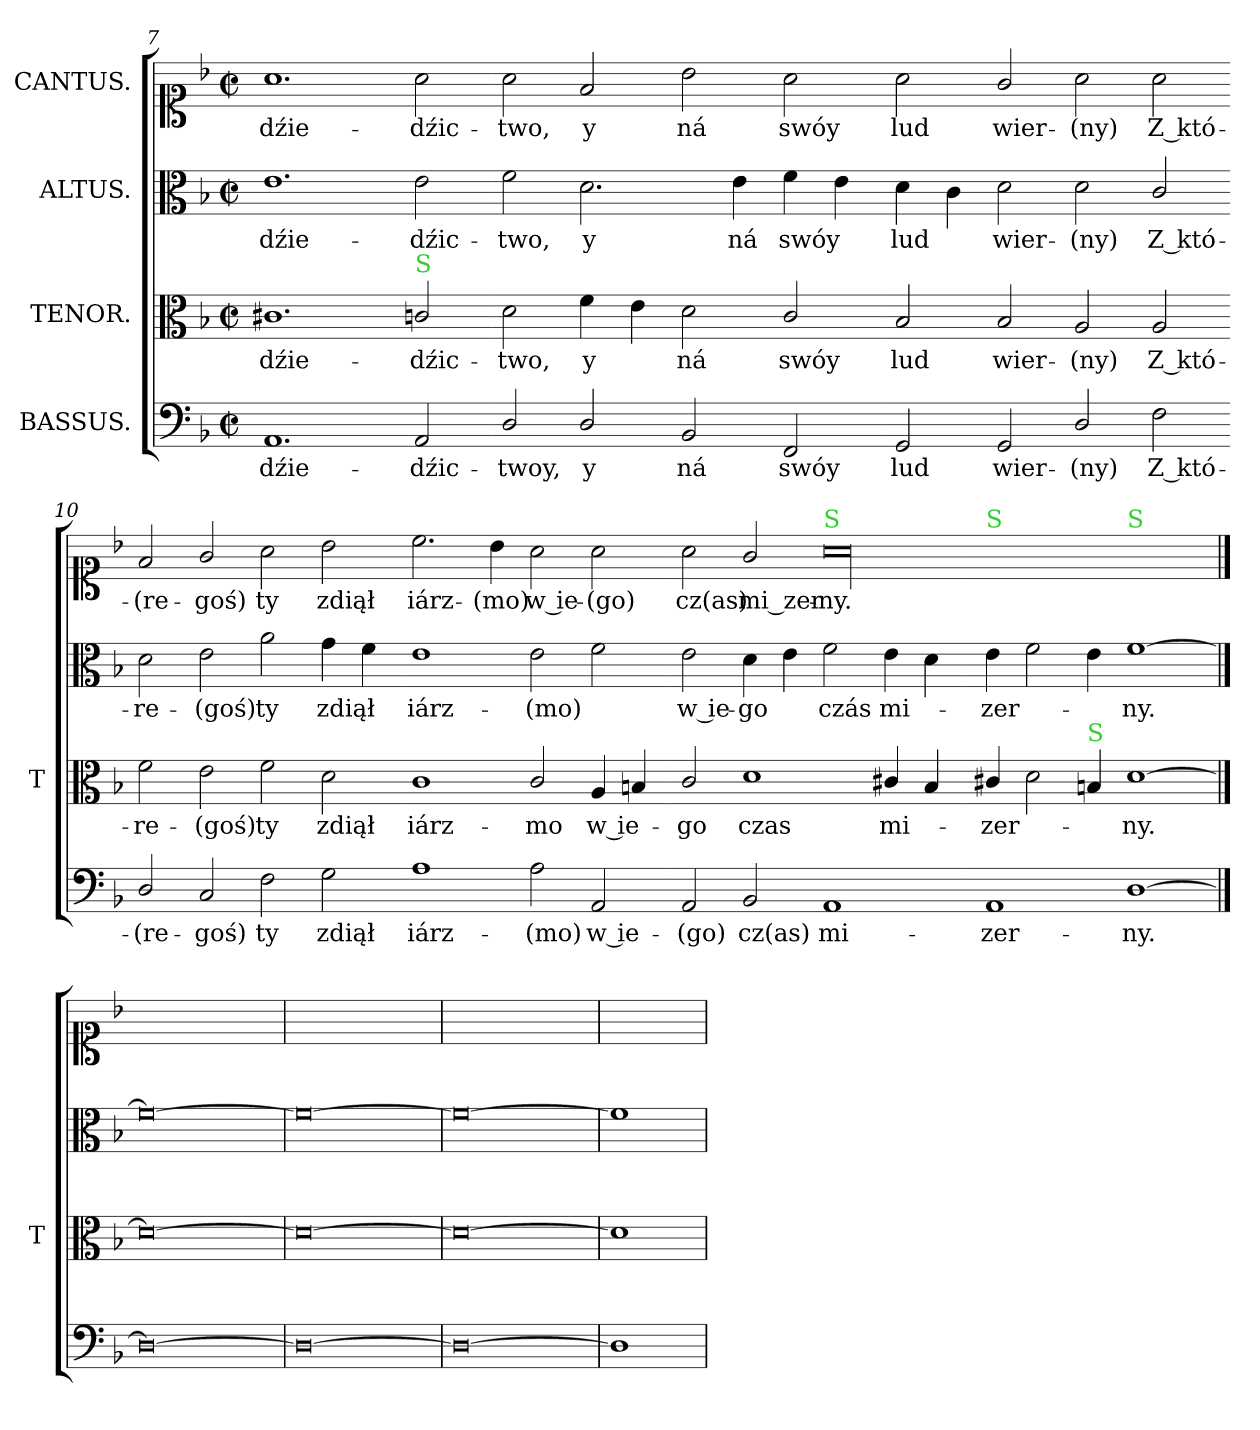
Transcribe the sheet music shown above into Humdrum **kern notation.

**kern	**text	**kern	**text	**kern	**text	**kern	**text
*part4	*part4	*part3	*part3	*part2	*part2	*part1	*part1
*staff4	*staff4	*staff3	*staff3	*staff2	*staff2	*staff1	*staff1
*I"BASSUS.	*	*I"TENOR.	*	*I"ALTUS.	*	*I"CANTUS.	*
*	*	*I'T	*	*	*	*	*
*clefF4	*	*clefC3	*	*clefC3	*	*clefC1	*
*k[b-]	*	*k[b-]	*	*k[b-]	*	*k[b-]	*
*M2/1	*	*M2/1	*	*M2/1	*	*M2/1	*
*met(c|)	*	*met(c|)	*	*met(c|)	*	*met(c|)	*
=7	=7	=7	=7	=7	=7	=7	=7
1.AA/	dźie-	1.c#X\	dźie-	1.e\	dźie-	1.a\	dźie-
!	!	!LO:TX:a:color=limegreen:t=S	!	!	!	!	!
2AA/	-dźic-	2cn/	-dźic-	2e\	-dźic-	2a\	-dźic-
=8-	=8-	=8-	=8-	=8-	=8-	=8-	=8-
2D/	-twoy,	2d\	-two,	2f\	-two,	2a\	-two,
2D/	y	4f\	y	2.d\	y	2f/	y
.	.	4e\	.	.	.	.	.
2BB-/	ná	2d\	ná	.	.	2b-\	ná
.	.	.	.	4e\	ná	.	.
2FF/	swóy	2c/	swóy	4f\	swóy	2a\	swóy
.	.	.	.	4e\	.	.	.
=9-	=9-	=9-	=9-	=9-	=9-	=9-	=9-
2GG/	lud	2B-/	lud	4d\	lud	2a\	lud
.	.	.	.	4c\	.	.	.
2GG/	wier-	2B-/	wier-	2d\	wier-	2g/	wier-
2D/	-(ny)	2A/	-(ny)	2d\	-(ny)	2a\	-(ny)
2F\	Z któ-	2A/	Z któ-	2c/	Z któ-	2a\	Z któ-
=10-	=10-	=10-	=10-	=10-	=10-	=10-	=10-
2D/	-(re-	2f\	-re-	2d\	-re-	2f/	-(re-
2C/	-goś)	2e\	-(goś)	2e\	-(goś)	2g/	-goś)
2F\	ty	2f\	ty	2a\	ty	2a\	ty
2G\	zdiął	2d\	zdiął	4g\	zdiął	2b-\	zdiął
.	.	.	.	4f\	.	.	.
=11-	=11-	=11-	=11-	=11-	=11-	=11-	=11-
1A\	iárz-	1c/	iárz-	1e\	iárz-	2.cc\	iárz-
.	.	.	.	.	.	4b-\	-(mo)
2A\	-(mo)	2c/	-mo	2e\	-(mo)	2a\	w ie-
2AA/	w ie-	4A/	w ie-	2f\	.	2a\	-(go)
.	.	4Bn/	.	.	.	.	.
=12-	=12-	=12-	=12-	=12-	=12-	=12-	=12-
2AA/	-(go)	2c/	-go	2e\	w ie-	2a\	cz(as)
2BB-/	cz(as)	1d\	czas	4d\	-go	2g/	mi_zer-
.	.	.	.	4e\	.	.	.
!	!	!	!	!	!	!LO:TX:a:color=limegreen:t=S	!
!	!	!	!	!	!	!LO:N:vis=000	!
1AA/	mi-	.	.	2f\	czás	1a\	-ny.
.	.	4c#X/	mi-	4e\	mi-	.	.
.	.	4B/	.	4d\	.	.	.
=13-	=13-	=13-	=13-	=13-	=13-	=13-	=13-
!	!	!	!	!	!	!LO:TX:a:color=limegreen:t=S	!
1AA/	-zer-	4c#X/	-zer-	4e\	-zer-	1ryy	.
.	.	2d\	.	2f\	.	.	.
!	!	!LO:TX:a:color=limegreen:t=S	!	!	!	!	!
.	.	4Bn/	.	4e\	.	.	.
!	!	!	!	!	!	!LO:TX:a:color=limegreen:t=S	!
[1D\	-ny.	[1d\	-ny.	[1f\	-ny.	1ryy	.
==14	==14	==14	==14	==14	==14	==14	==14
0D\_	.	0d\_	.	0f\_	.	0ryy	.
=15	=15	=15	=15	=15	=15	=15	=15
0D\_	.	0d\_	.	0f\_	.	0ryy	.
=16	=16	=16	=16	=16	=16	=16	=16
0D\_	.	0d\_	.	0f\_	.	0ryy	.
=17	=17	=17	=17	=17	=17	=17	=17
1D\]	.	1d\]	.	1f\]	.	1ryy	.
=	=	=	=	=	=	=	=
*-	*-	*-	*-	*-	*-	*-	*-
